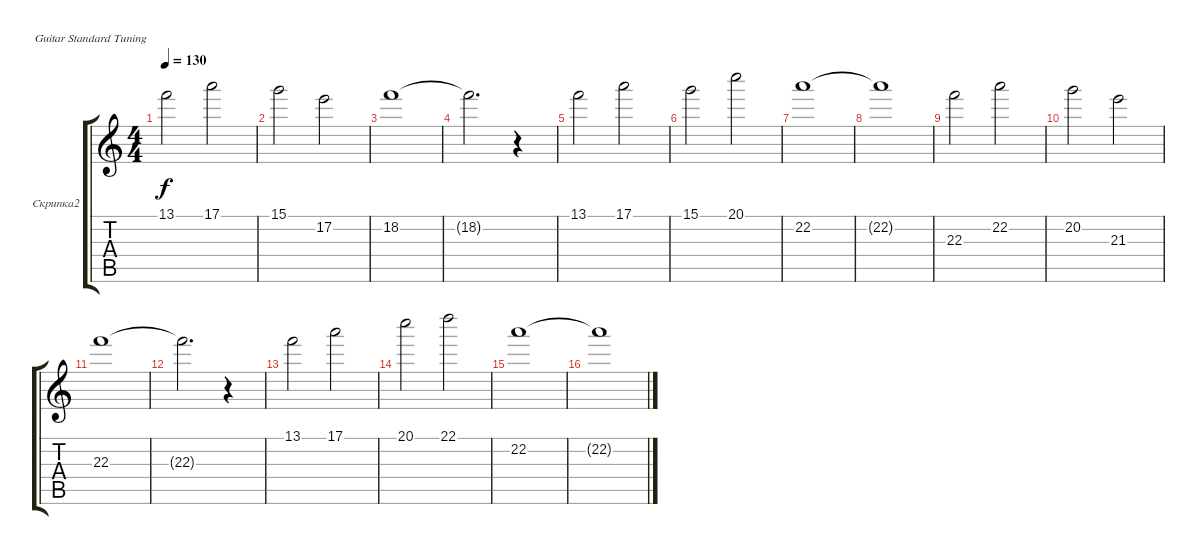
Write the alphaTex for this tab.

\defaultSystemsLayout 4
\bracketExtendMode groupsimilarinstruments
\firstSystemTrackNameOrientation horizontal
\otherSystemsTrackNameOrientation horizontal
\track ("Скрипка2" "Скрипка2") {instrument electricguitarclean}
\staff {score tabs}
\tuning (E4 B3 G3 D3 A2 E2)
\ts (4 4)
\tempo 130
\clef g2
\scale
0.333333
\ks c
13.1.2{dy f} 17.1.2 |
\scale
0.333333 15.1.2 17.2.2 |
\scale
0.333333 18.2.1 |
\scale
0.333333 18.2{t}.2{d} r.4 |
\scale
0.333333 13.1.2 17.1.2 |
\scale
0.333333 15.1.2 20.1.2 |
\scale
0.333333 22.2.1 |
\scale
0.333333 22.2{t}.1 |
\scale
0.333333 22.3.2 22.2.2 |
\scale
0.333333 20.2.2 21.3.2 |
\scale
0.333333 22.3.1 |
\scale
0.333333 22.3{t}.2{d} r.4 |
\scale
0.333333 13.1.2 17.1.2 |
\scale
0.333333 20.1.2 22.1.2 |
\scale
0.333333 22.2.1 |
\scale
0.333333 22.2{t}.1
